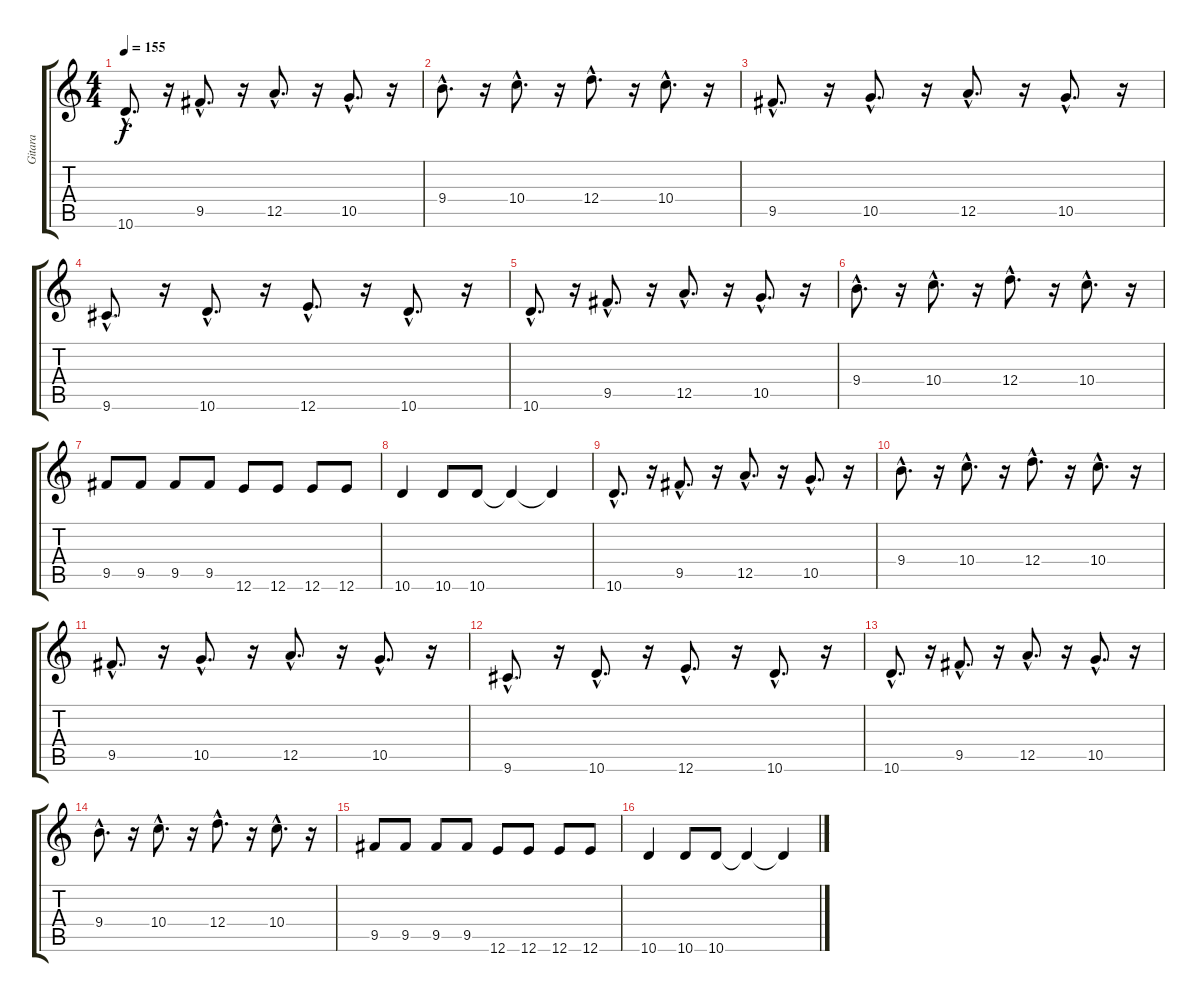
\track ("Gitara     - Kefir" "Gitara    ") {instrument distortionguitar}
\staff {score tabs}
\tuning (E4 B3 G3 D3 A2 E2) {hide}
\ts (4 4)
\tempo 155
\clef g2
\ks c
10.6{hac}.8{d dy f} r.16 9.5{hac}.8{d} r.16 12.5{hac}.8{d} r.16 10.5{hac}.8{d} r.16 |
9.4{hac}.8{d} r.16 10.4{hac}.8{d} r.16 12.4{hac}.8{d} r.16 10.4{hac}.8{d} r.16 |
9.5{hac}.8{d} r.16 10.5{hac}.8{d} r.16 12.5{hac}.8{d} r.16 10.5{hac}.8{d} r.16 |
9.6{hac}.8{d} r.16 10.6{hac}.8{d} r.16 12.6{hac}.8{d} r.16 10.6{hac}.8{d} r.16 |
10.6{hac}.8{d} r.16 9.5{hac}.8{d} r.16 12.5{hac}.8{d} r.16 10.5{hac}.8{d} r.16 |
9.4{hac}.8{d} r.16 10.4{hac}.8{d} r.16 12.4{hac}.8{d} r.16 10.4{hac}.8{d} r.16 |
9.5.8 9.5.8 9.5.8 9.5.8 12.6.8 12.6.8 12.6.8 12.6.8 |
10.6.4 10.6.8 10.6.8 10.6{t}.4 10.6{t}.4 |
10.6{hac}.8{d} r.16 9.5{hac}.8{d} r.16 12.5{hac}.8{d} r.16 10.5{hac}.8{d} r.16 |
9.4{hac}.8{d} r.16 10.4{hac}.8{d} r.16 12.4{hac}.8{d} r.16 10.4{hac}.8{d} r.16 |
9.5{hac}.8{d} r.16 10.5{hac}.8{d} r.16 12.5{hac}.8{d} r.16 10.5{hac}.8{d} r.16 |
9.6{hac}.8{d} r.16 10.6{hac}.8{d} r.16 12.6{hac}.8{d} r.16 10.6{hac}.8{d} r.16 |
10.6{hac}.8{d} r.16 9.5{hac}.8{d} r.16 12.5{hac}.8{d} r.16 10.5{hac}.8{d} r.16 |
9.4{hac}.8{d} r.16 10.4{hac}.8{d} r.16 12.4{hac}.8{d} r.16 10.4{hac}.8{d} r.16 |
9.5.8 9.5.8 9.5.8 9.5.8 12.6.8 12.6.8 12.6.8 12.6.8 |
10.6.4 10.6.8 10.6.8 10.6{t}.4 10.6{t}.4
